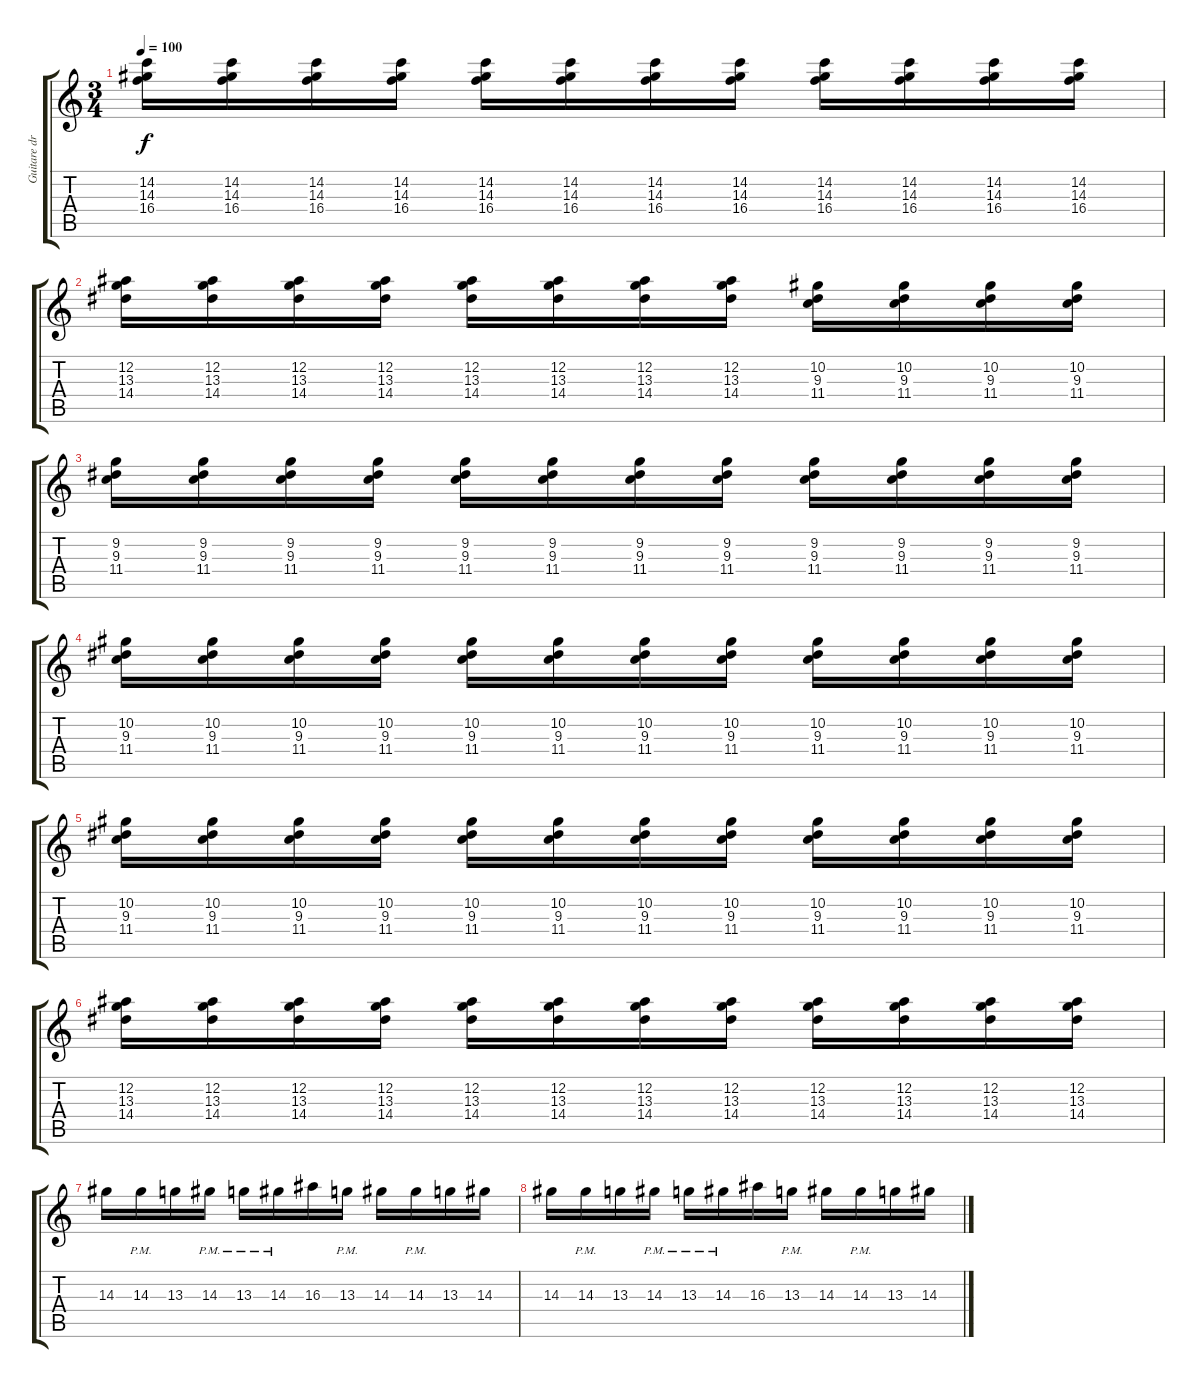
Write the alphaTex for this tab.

\track ("Guitare droite" "Guitare dr") {instrument distortionguitar}
\staff {score tabs}
\tuning (Eb4 Bb3 Gb3 Db3 Ab2 Db2) {hide}
\ts (3 4)
\tempo 100
\clef g2
\ks c
(14.2 14.3 16.4).16{dy f} (14.2 14.3 16.4).16 (14.2 14.3 16.4).16 (14.2 14.3 16.4).16 (14.2 14.3 16.4).16 (14.2 14.3 16.4).16 (14.2 14.3 16.4).16 (14.2 14.3 16.4).16 (14.2 14.3 16.4).16 (14.2 14.3 16.4).16 (14.2 14.3 16.4).16 (14.2 14.3 16.4).16 |
(12.2 13.3 14.4).16 (12.2 13.3 14.4).16 (12.2 13.3 14.4).16 (12.2 13.3 14.4).16 (12.2 13.3 14.4).16 (12.2 13.3 14.4).16 (12.2 13.3 14.4).16 (12.2 13.3 14.4).16 (10.2 9.3 11.4).16 (10.2 9.3 11.4).16 (10.2 9.3 11.4).16 (10.2 9.3 11.4).16 |
(9.2 9.3 11.4).16 (9.2 9.3 11.4).16 (9.2 9.3 11.4).16 (9.2 9.3 11.4).16 (9.2 9.3 11.4).16 (9.2 9.3 11.4).16 (9.2 9.3 11.4).16 (9.2 9.3 11.4).16 (9.2 9.3 11.4).16 (9.2 9.3 11.4).16 (9.2 9.3 11.4).16 (9.2 9.3 11.4).16 |
(10.2 9.3 11.4).16 (10.2 9.3 11.4).16 (10.2 9.3 11.4).16 (10.2 9.3 11.4).16 (10.2 9.3 11.4).16 (10.2 9.3 11.4).16 (10.2 9.3 11.4).16 (10.2 9.3 11.4).16 (10.2 9.3 11.4).16 (10.2 9.3 11.4).16 (10.2 9.3 11.4).16 (10.2 9.3 11.4).16 |
(10.2 9.3 11.4).16 (10.2 9.3 11.4).16 (10.2 9.3 11.4).16 (10.2 9.3 11.4).16 (10.2 9.3 11.4).16 (10.2 9.3 11.4).16 (10.2 9.3 11.4).16 (10.2 9.3 11.4).16 (10.2 9.3 11.4).16 (10.2 9.3 11.4).16 (10.2 9.3 11.4).16 (10.2 9.3 11.4).16 |
(12.2 13.3 14.4).16 (12.2 13.3 14.4).16 (12.2 13.3 14.4).16 (12.2 13.3 14.4).16 (12.2 13.3 14.4).16 (12.2 13.3 14.4).16 (12.2 13.3 14.4).16 (12.2 13.3 14.4).16 (12.2 13.3 14.4).16 (12.2 13.3 14.4).16 (12.2 13.3 14.4).16 (12.2 13.3 14.4).16 |
14.3.16 14.3{pm}.16 13.3.16 14.3{pm}.16 13.3{pm}.16 14.3{pm}.16 16.3.16 13.3{pm}.16 14.3.16 14.3{pm}.16 13.3.16 14.3.16 |
14.3.16 14.3{pm}.16 13.3.16 14.3{pm}.16 13.3{pm}.16 14.3{pm}.16 16.3.16 13.3{pm}.16 14.3.16 14.3{pm}.16 13.3.16 14.3.16
